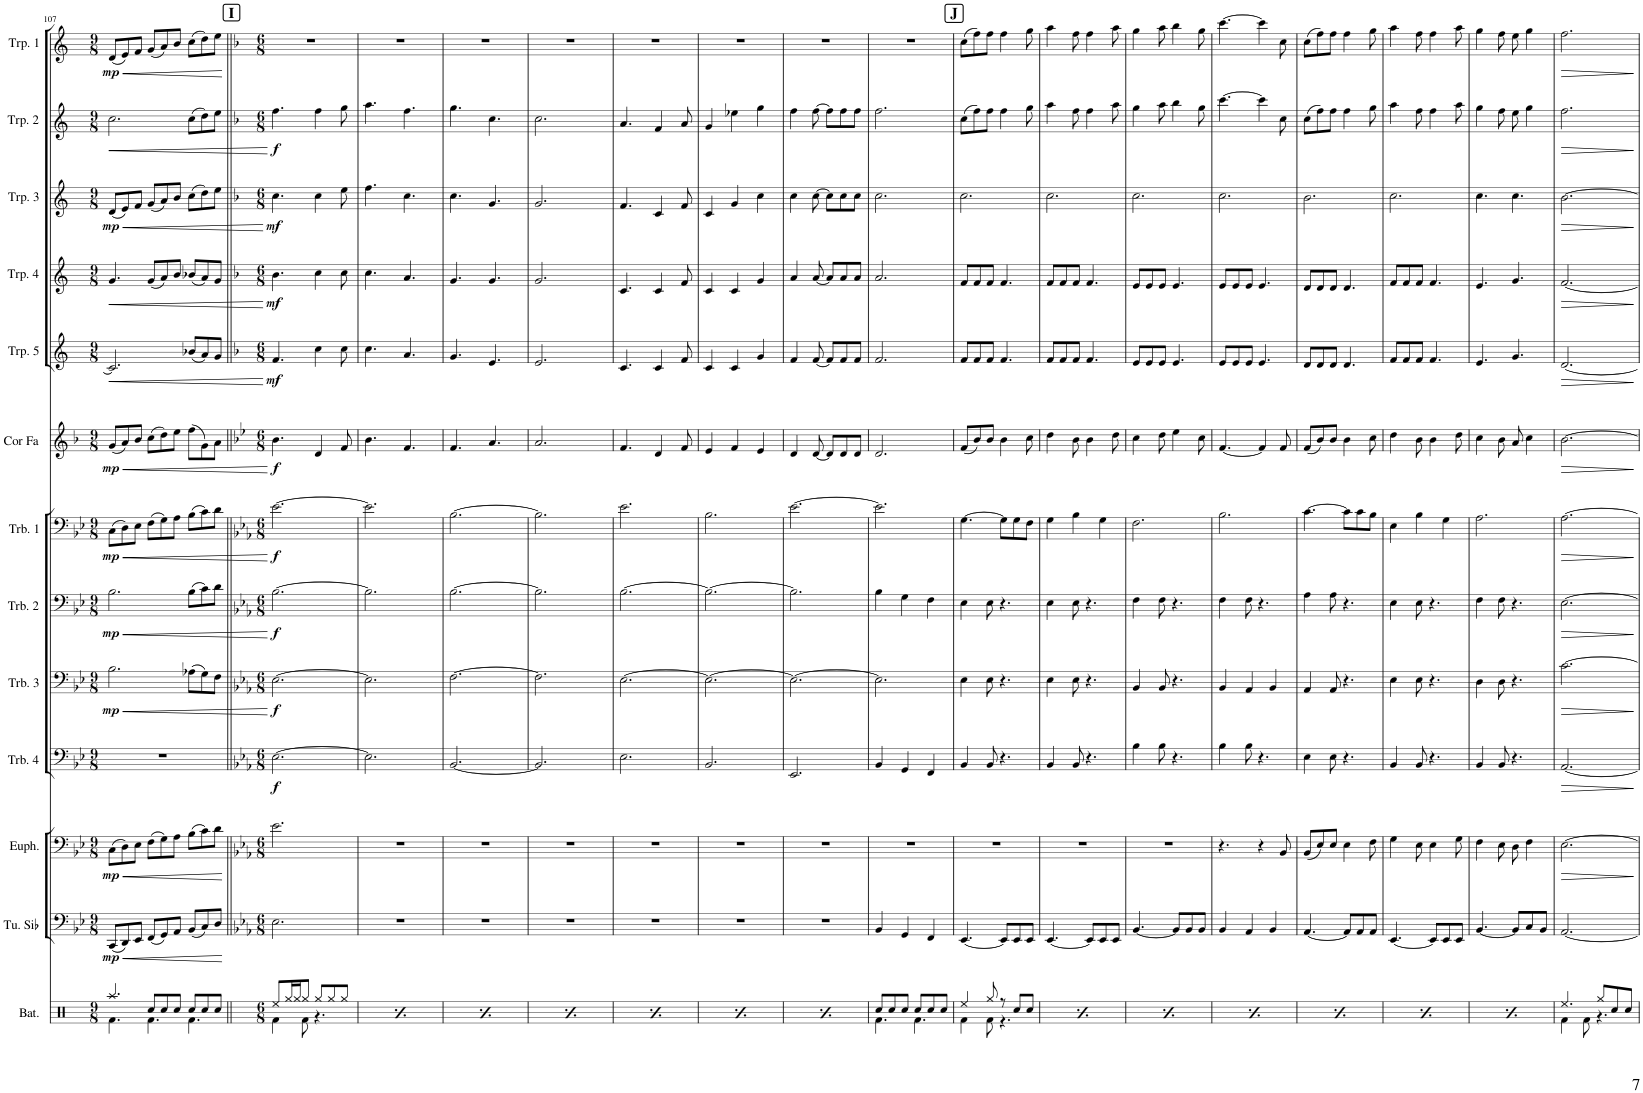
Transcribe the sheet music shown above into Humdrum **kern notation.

**kern	**kern	**dynam	**kern	**dynam	**kern	**dynam	**kern	**dynam	**kern	**dynam	**kern	**dynam	**kern	**dynam	**kern	**dynam	**kern	**dynam	**kern	**dynam	**kern	**dynam	**kern	**dynam
*part13	*part12	*part12	*part11	*part11	*part10	*part10	*part9	*part9	*part8	*part8	*part7	*part7	*part6	*part6	*part5	*part5	*part4	*part4	*part3	*part3	*part2	*part2	*part1	*part1
*staff13	*staff12	*staff12	*staff11	*staff11	*staff10	*staff10	*staff9	*staff9	*staff8	*staff8	*staff7	*staff7	*staff6	*staff6	*staff5	*staff5	*staff4	*staff4	*staff3	*staff3	*staff2	*staff2	*staff1	*staff1
*I"Batterie	*I"Tuba en Sib	*	*I"Euphonium	*	*I"Trombone 4	*	*I"Trombone 3	*	*I"Trombone 2	*	*I"Trombone 1	*	*I"Cor en Fa	*	*I"Trompette 5	*	*I"Trompette 4	*	*I"Trompette 3	*	*I"Trompette 2	*	*I"Trompette 1	*
*I'Bat.	*I'Tu. Sib	*	*I'Euph.	*	*I'Trb. 4	*	*I'Trb. 3	*	*I'Trb. 2	*	*I'Trb. 1	*	*I'Cor Fa	*	*I'Trp. 5	*	*I'Trp. 4	*	*I'Trp. 3	*	*I'Trp. 2	*	*I'Trp. 1	*
!!LO:PB:g=z
*clefX	*clefF4	*	*clefF4	*	*clefF4	*	*clefF4	*	*clefF4	*	*clefF4	*	*clefG2	*	*clefG2	*	*clefG2	*	*clefG2	*	*clefG2	*	*clefG2	*
*	*	*	*	*	*	*	*	*	*	*	*	*	*Trd4c7	*	*Trd1c2	*	*Trd1c2	*	*Trd1c2	*	*Trd1c2	*	*Trd1c2	*
*k[]	*k[b-e-]	*	*k[b-e-]	*	*k[b-e-]	*	*k[b-e-]	*	*k[b-e-]	*	*k[b-e-]	*	*k[b-]	*	*k[]	*	*k[]	*	*k[]	*	*k[]	*	*k[]	*
*M9/8	*M9/8	*	*M9/8	*	*M9/8	*	*M9/8	*	*M9/8	*	*M9/8	*	*M9/8	*	*M9/8	*	*M9/8	*	*M9/8	*	*M9/8	*	*M9/8	*
=107	=107	=107	=107	=107	=107	=107	=107	=107	=107	=107	=107	=107	=107	=107	=107	=107	=107	=107	=107	=107	=107	=107	=107	=107
*^	*	*	*	*	*	*	*	*	*	*	*	*	*	*	*	*	*	*	*	*	*	*	*	*
!	!	!	!LO:HP:b	!	!LO:HP:b	!	!	!	!LO:HP:b	!	!LO:HP:b	!	!LO:HP:b	!	!LO:HP:b	!	!LO:HP:b	!	!LO:HP:b	!	!LO:HP:b	!	!LO:HP:b	!	!LO:HP:b
!	!	!	!LO:DY:n=1:b	!	!LO:DY:n=1:b	!	!	!	!LO:DY:n=1:b	!	!LO:DY:n=1:b	!	!LO:DY:n=1:b	!	!LO:DY:n=1:b	!	!	!	!	!	!LO:DY:n=1:b	!	!	!	!LO:DY:n=1:b
4.Raa/	4.Rf\	(8CC/L	< mp	(8C\L	< mp	8%9r	.	2.B-\	< mp	2.B-\	< mp	(8C\L	< mp	(8g/L	< mp	2.c/]	<	4.g/	<	(8d/L	< mp	2.cc\	<	(8d/L	< mp
.	.	8DD/)	.	8D\)	.	.	.	.	.	.	.	8D\)	.	8a/)	.	.	.	.	.	8e/)	.	.	.	8e/)	.
.	.	8EE-/J	.	8E-\J	.	.	.	.	.	.	.	8E-\J	.	8b-/J	.	.	.	.	.	8f/J	.	.	.	8f/J	.
8Rcc/L	4.Rf\	(8FF/L	.	(8F\L	.	.	.	.	.	.	.	(8F\L	.	(8cc\L	.	.	.	(8g/L	.	(8g/L	.	.	.	(8g/L	.
8Rcc/	.	8GG/)	.	8G\)	.	.	.	.	.	.	.	8G\)	.	8dd\)	.	.	.	8a/)	.	8a/)	.	.	.	8a/)	.
8Rcc/J	.	8AA/J	.	8A\J	.	.	.	.	.	.	.	8A\J	.	8ee\J	.	.	.	8b/J	.	8b/J	.	.	.	8b/J	.
8Rcc/L	4.Rf\	(8BB-/L	.	(8B-\L	.	.	.	(8A-X\L	.	(8B-\L	.	(8B-\L	.	(8ff\L	.	(8b-X/L	.	(8b-X/L	.	(8cc\L	.	(8cc\L	.	(8cc\L	.
8Rcc/	.	8C/)	.	8c\)	.	.	.	8G\)	.	8c\)	.	8c\)	.	8g\)	.	8a/)	.	8a/)	.	8dd\)	.	8dd\)	.	8dd\)	.
8Rcc/J	.	8D/J	.	8d\J	.	.	.	8F\J	.	8d\J	.	8d\J	.	8a\J	.	8g/J	.	8g/J	.	8ee\J	.	8ee\J	.	8ee\J	.
*v	*v	*	*	*	*	*	*	*	*	*	*	*	*	*	*	*	*	*	*	*	*	*	*	*	*
.	.	[	.	[	.	.	.	[	.	[	.	[	.	[	.	[	.	[	.	[	.	[	.	[
!!LO:REH:place=s1:a:B:cj:fs=14:t=I
=108||	=108||	=108||	=108||	=108||	=108||	=108||	=108||	=108||	=108||	=108||	=108||	=108||	=108||	=108||	=108||	=108||	=108||	=108||	=108||	=108||	=108||	=108||	=108||	=108||
*	*k[b-e-a-]	*	*k[b-e-a-]	*	*k[b-e-a-]	*	*k[b-e-a-]	*	*k[b-e-a-]	*	*k[b-e-a-]	*	*k[b-e-]	*	*k[b-]	*	*k[b-]	*	*k[b-]	*	*k[b-]	*	*k[b-]	*
*M6/8	*M6/8	*	*M6/8	*	*M6/8	*	*M6/8	*	*M6/8	*	*M6/8	*	*M6/8	*	*M6/8	*	*M6/8	*	*M6/8	*	*M6/8	*	*M6/8	*
*^	*	*	*	*	*	*	*	*	*	*	*	*	*	*	*	*	*	*	*	*	*	*	*	*
!	!	!	!	!	!	!	!LO:DY:b	!	!LO:DY:b	!	!LO:DY:b	!	!LO:DY:b	!	!LO:DY:b	!	!LO:DY:b	!	!LO:DY:b	!	!LO:DY:b	!	!LO:DY:b	!	!
8Ree/L	4Rf\	2.E-\	.	2.e-\	.	[2.E-\	f	[2.E-\	f	[2.B-\	f	[2.e-\	f	4.b-\	f	4.f/	mf	4.b-\	mf	4.cc\	mf	4.ff\	f	2.r	.
16Rgg/L	.	.	.	.	.	.	.	.	.	.	.	.	.	.	.	.	.	.	.	.	.	.	.	.	.
16Rgg/J	.	.	.	.	.	.	.	.	.	.	.	.	.	.	.	.	.	.	.	.	.	.	.	.	.
8Rgg/J	8Rf\	.	.	.	.	.	.	.	.	.	.	.	.	.	.	.	.	.	.	.	.	.	.	.	.
8Rgg/L	4.r	.	.	.	.	.	.	.	.	.	.	.	.	4d/	.	4cc\	.	4cc\	.	4cc\	.	4ff\	.	.	.
8Rgg/	.	.	.	.	.	.	.	.	.	.	.	.	.	.	.	.	.	.	.	.	.	.	.	.	.
8Rgg/J	.	.	.	.	.	.	.	.	.	.	.	.	.	8f/	.	8cc\	.	8cc\	.	8ee\	.	8gg\	.	.	.
=109	=109	=109	=109	=109	=109	=109	=109	=109	=109	=109	=109	=109	=109	=109	=109	=109	=109	=109	=109	=109	=109	=109	=109	=109	=109
8Ree/L	4Rf\	2.r	.	2.r	.	2.E-\]	.	2.E-\]	.	2.B-\]	.	2.e-\]	.	4.b-\	.	4.cc\	.	4.cc\	.	4.ff\	.	4.aa\	.	2.r	.
16Rgg/L	.	.	.	.	.	.	.	.	.	.	.	.	.	.	.	.	.	.	.	.	.	.	.	.	.
16Rgg/J	.	.	.	.	.	.	.	.	.	.	.	.	.	.	.	.	.	.	.	.	.	.	.	.	.
8Rgg/J	8Rf\	.	.	.	.	.	.	.	.	.	.	.	.	.	.	.	.	.	.	.	.	.	.	.	.
8Rgg/L	4.r	.	.	.	.	.	.	.	.	.	.	.	.	4.f/	.	4.a/	.	4.a/	.	4.cc\	.	4.ff\	.	.	.
8Rgg/	.	.	.	.	.	.	.	.	.	.	.	.	.	.	.	.	.	.	.	.	.	.	.	.	.
8Rgg/J	.	.	.	.	.	.	.	.	.	.	.	.	.	.	.	.	.	.	.	.	.	.	.	.	.
=110	=110	=110	=110	=110	=110	=110	=110	=110	=110	=110	=110	=110	=110	=110	=110	=110	=110	=110	=110	=110	=110	=110	=110	=110	=110
8Ree/L	4Rf\	2.r	.	2.r	.	[2.BB-/	.	[2.F\	.	[2.B-\	.	[2.B-\	.	4.f/	.	4.g/	.	4.g/	.	4.cc\	.	4.gg\	.	2.r	.
16Rgg/L	.	.	.	.	.	.	.	.	.	.	.	.	.	.	.	.	.	.	.	.	.	.	.	.	.
16Rgg/J	.	.	.	.	.	.	.	.	.	.	.	.	.	.	.	.	.	.	.	.	.	.	.	.	.
8Rgg/J	8Rf\	.	.	.	.	.	.	.	.	.	.	.	.	.	.	.	.	.	.	.	.	.	.	.	.
8Rgg/L	4.r	.	.	.	.	.	.	.	.	.	.	.	.	4.a/	.	4.e/	.	4.g/	.	4.g/	.	4.cc\	.	.	.
8Rgg/	.	.	.	.	.	.	.	.	.	.	.	.	.	.	.	.	.	.	.	.	.	.	.	.	.
8Rgg/J	.	.	.	.	.	.	.	.	.	.	.	.	.	.	.	.	.	.	.	.	.	.	.	.	.
=111	=111	=111	=111	=111	=111	=111	=111	=111	=111	=111	=111	=111	=111	=111	=111	=111	=111	=111	=111	=111	=111	=111	=111	=111	=111
8Ree/L	4Rf\	2.r	.	2.r	.	2.BB-/]	.	2.F\]	.	2.B-\]	.	2.B-\]	.	2.a/	.	2.e/	.	2.g/	.	2.g/	.	2.cc\	.	2.r	.
16Rgg/L	.	.	.	.	.	.	.	.	.	.	.	.	.	.	.	.	.	.	.	.	.	.	.	.	.
16Rgg/J	.	.	.	.	.	.	.	.	.	.	.	.	.	.	.	.	.	.	.	.	.	.	.	.	.
8Rgg/J	8Rf\	.	.	.	.	.	.	.	.	.	.	.	.	.	.	.	.	.	.	.	.	.	.	.	.
8Rgg/L	4.r	.	.	.	.	.	.	.	.	.	.	.	.	.	.	.	.	.	.	.	.	.	.	.	.
8Rgg/	.	.	.	.	.	.	.	.	.	.	.	.	.	.	.	.	.	.	.	.	.	.	.	.	.
8Rgg/J	.	.	.	.	.	.	.	.	.	.	.	.	.	.	.	.	.	.	.	.	.	.	.	.	.
=112	=112	=112	=112	=112	=112	=112	=112	=112	=112	=112	=112	=112	=112	=112	=112	=112	=112	=112	=112	=112	=112	=112	=112	=112	=112
8Ree/L	4Rf\	2.r	.	2.r	.	2.E-\	.	[2.E-\	.	[2.B-\	.	2.e-\	.	4.f/	.	4.c/	.	4.c/	.	4.f/	.	4.a/	.	2.r	.
16Rgg/L	.	.	.	.	.	.	.	.	.	.	.	.	.	.	.	.	.	.	.	.	.	.	.	.	.
16Rgg/J	.	.	.	.	.	.	.	.	.	.	.	.	.	.	.	.	.	.	.	.	.	.	.	.	.
8Rgg/J	8Rf\	.	.	.	.	.	.	.	.	.	.	.	.	.	.	.	.	.	.	.	.	.	.	.	.
8Rgg/L	4.r	.	.	.	.	.	.	.	.	.	.	.	.	4d/	.	4c/	.	4c/	.	4c/	.	4f/	.	.	.
8Rgg/	.	.	.	.	.	.	.	.	.	.	.	.	.	.	.	.	.	.	.	.	.	.	.	.	.
8Rgg/J	.	.	.	.	.	.	.	.	.	.	.	.	.	8f/	.	8f/	.	8f/	.	8f/	.	8a/	.	.	.
=113	=113	=113	=113	=113	=113	=113	=113	=113	=113	=113	=113	=113	=113	=113	=113	=113	=113	=113	=113	=113	=113	=113	=113	=113	=113
8Ree/L	4Rf\	2.r	.	2.r	.	2.BB-/	.	2.E-\_	.	2.B-\_	.	2.B-\	.	4e-/	.	4c/	.	4c/	.	4c/	.	4g/	.	2.r	.
16Rgg/L	.	.	.	.	.	.	.	.	.	.	.	.	.	.	.	.	.	.	.	.	.	.	.	.	.
16Rgg/J	.	.	.	.	.	.	.	.	.	.	.	.	.	.	.	.	.	.	.	.	.	.	.	.	.
8Rgg/J	8Rf\	.	.	.	.	.	.	.	.	.	.	.	.	4f/	.	4c/	.	4c/	.	4g/	.	4ee-X\	.	.	.
8Rgg/L	4.r	.	.	.	.	.	.	.	.	.	.	.	.	.	.	.	.	.	.	.	.	.	.	.	.
8Rgg/	.	.	.	.	.	.	.	.	.	.	.	.	.	4e-/	.	4g/	.	4g/	.	4cc\	.	4gg\	.	.	.
8Rgg/J	.	.	.	.	.	.	.	.	.	.	.	.	.	.	.	.	.	.	.	.	.	.	.	.	.
=114	=114	=114	=114	=114	=114	=114	=114	=114	=114	=114	=114	=114	=114	=114	=114	=114	=114	=114	=114	=114	=114	=114	=114	=114	=114
8Ree/L	4Rf\	2.r	.	2.r	.	2.EE-/	.	2.E-\_	.	2.B-\]	.	[2.e-\	.	4d/	.	4f/	.	4a/	.	4cc\	.	4ff\	.	2.r	.
16Rgg/L	.	.	.	.	.	.	.	.	.	.	.	.	.	.	.	.	.	.	.	.	.	.	.	.	.
16Rgg/J	.	.	.	.	.	.	.	.	.	.	.	.	.	.	.	.	.	.	.	.	.	.	.	.	.
8Rgg/J	8Rf\	.	.	.	.	.	.	.	.	.	.	.	.	[8d/	.	[8f/	.	[8a/	.	[8cc\	.	[8ff\	.	.	.
8Rgg/L	4.r	.	.	.	.	.	.	.	.	.	.	.	.	8d/L]	.	8f/L]	.	8a/L]	.	8cc\L]	.	8ff\L]	.	.	.
8Rgg/	.	.	.	.	.	.	.	.	.	.	.	.	.	8d/	.	8f/	.	8a/	.	8cc\	.	8ff\	.	.	.
8Rgg/J	.	.	.	.	.	.	.	.	.	.	.	.	.	8d/J	.	8f/J	.	8a/J	.	8cc\J	.	8ff\J	.	.	.
=115	=115	=115	=115	=115	=115	=115	=115	=115	=115	=115	=115	=115	=115	=115	=115	=115	=115	=115	=115	=115	=115	=115	=115	=115	=115
8Rcc/L	4.Rf\	4BB-/	.	2.r	.	4BB-/	.	2.E-\]	.	4B-\	.	2.e-\]	.	2.d/	.	2.f/	.	2.a/	.	2.cc\	.	2.ff\	.	2.r	.
8Rcc/	.	.	.	.	.	.	.	.	.	.	.	.	.	.	.	.	.	.	.	.	.	.	.	.	.
8Rcc/J	.	4GG/	.	.	.	4GG/	.	.	.	4G\	.	.	.	.	.	.	.	.	.	.	.	.	.	.	.
8Rcc/L	4.Rf\	.	.	.	.	.	.	.	.	.	.	.	.	.	.	.	.	.	.	.	.	.	.	.	.
8Rcc/	.	4FF/	.	.	.	4FF/	.	.	.	4F\	.	.	.	.	.	.	.	.	.	.	.	.	.	.	.
8Rcc/J	.	.	.	.	.	.	.	.	.	.	.	.	.	.	.	.	.	.	.	.	.	.	.	.	.
!!LO:REH:place=s1:a:B:cj:fs=14:t=J
=116	=116	=116	=116	=116	=116	=116	=116	=116	=116	=116	=116	=116	=116	=116	=116	=116	=116	=116	=116	=116	=116	=116	=116	=116	=116
4Ree/	4Rf\	[4.EE-/	.	2.r	.	4BB-/	.	4E-\	.	4E-\	.	[4.G\	.	(8f/L	.	8f/L	.	8f/L	.	2.cc\	.	(8cc\L	.	(8cc\L	.
.	.	.	.	.	.	.	.	.	.	.	.	.	.	8b-/)	.	8f/	.	8f/	.	.	.	8ff\)	.	8ff\)	.
8Rgg/	8Rf\	.	.	.	.	8BB-/	.	8E-\	.	8E-\	.	.	.	8b-/J	.	8f/J	.	8f/J	.	.	.	8ff\J	.	8ff\J	.
8r	4.r	8EE-/L]	.	.	.	4.r	.	4.r	.	4.r	.	8G\L]	.	4b-\	.	4.f/	.	4.f/	.	.	.	4ff\	.	4ff\	.
8Rcc/L	.	8EE-/	.	.	.	.	.	.	.	.	.	8G\	.	.	.	.	.	.	.	.	.	.	.	.	.
8Rcc/J	.	8EE-/J	.	.	.	.	.	.	.	.	.	8F\J	.	8cc\	.	.	.	.	.	.	.	8gg\	.	8gg\	.
=117	=117	=117	=117	=117	=117	=117	=117	=117	=117	=117	=117	=117	=117	=117	=117	=117	=117	=117	=117	=117	=117	=117	=117	=117	=117
4Ree/	4Rf\	[4.EE-/	.	2.r	.	4BB-/	.	4E-\	.	4E-\	.	4G\	.	4dd\	.	8f/L	.	8f/L	.	2.cc\	.	4aa\	.	4aa\	.
.	.	.	.	.	.	.	.	.	.	.	.	.	.	.	.	8f/	.	8f/	.	.	.	.	.	.	.
8Rgg/	8Rf\	.	.	.	.	8BB-/	.	8E-\	.	8E-\	.	4B-\	.	8b-\	.	8f/J	.	8f/J	.	.	.	8ff\	.	8ff\	.
8r	4.r	8EE-/L]	.	.	.	4.r	.	4.r	.	4.r	.	.	.	4b-\	.	4.f/	.	4.f/	.	.	.	4ff\	.	4ff\	.
8Rcc/L	.	8EE-/	.	.	.	.	.	.	.	.	.	4G\	.	.	.	.	.	.	.	.	.	.	.	.	.
8Rcc/J	.	8EE-/J	.	.	.	.	.	.	.	.	.	.	.	8dd\	.	.	.	.	.	.	.	8aa\	.	8aa\	.
=118	=118	=118	=118	=118	=118	=118	=118	=118	=118	=118	=118	=118	=118	=118	=118	=118	=118	=118	=118	=118	=118	=118	=118	=118	=118
4Ree/	4Rf\	[4.BB-/	.	2.r	.	4B-\	.	4BB-/	.	4F\	.	2.F\	.	4cc\	.	8e/L	.	8e/L	.	2.cc\	.	4gg\	.	4gg\	.
.	.	.	.	.	.	.	.	.	.	.	.	.	.	.	.	8e/	.	8e/	.	.	.	.	.	.	.
8Rgg/	8Rf\	.	.	.	.	8B-\	.	8BB-/	.	8F\	.	.	.	8dd\	.	8e/J	.	8e/J	.	.	.	8aa\	.	8aa\	.
8r	4.r	8BB-/L]	.	.	.	4.r	.	4.r	.	4.r	.	.	.	4ee-\	.	4.e/	.	4.e/	.	.	.	4bb-\	.	4bb-\	.
8Rcc/L	.	8BB-/	.	.	.	.	.	.	.	.	.	.	.	.	.	.	.	.	.	.	.	.	.	.	.
8Rcc/J	.	8BB-/J	.	.	.	.	.	.	.	.	.	.	.	8cc\	.	.	.	.	.	.	.	8gg\	.	8gg\	.
=119	=119	=119	=119	=119	=119	=119	=119	=119	=119	=119	=119	=119	=119	=119	=119	=119	=119	=119	=119	=119	=119	=119	=119	=119	=119
4Ree/	4Rf\	4BB-/	.	4.r	.	4B-\	.	4BB-/	.	4F\	.	2.B-\	.	[4.f/	.	8e/L	.	8e/L	.	2.cc\	.	[4.ccc\	.	[4.ccc\	.
.	.	.	.	.	.	.	.	.	.	.	.	.	.	.	.	8e/	.	8e/	.	.	.	.	.	.	.
8Rgg/	8Rf\	4AA-/	.	.	.	8B-\	.	4AA-/	.	8F\	.	.	.	.	.	8e/J	.	8e/J	.	.	.	.	.	.	.
8r	4.r	.	.	4r	.	4.r	.	.	.	4.r	.	.	.	4f/]	.	4.e/	.	4.e/	.	.	.	4ccc\]	.	4ccc\]	.
8Rcc/L	.	4BB-/	.	.	.	.	.	4BB-/	.	.	.	.	.	.	.	.	.	.	.	.	.	.	.	.	.
8Rcc/J	.	.	.	8BB-/	.	.	.	.	.	.	.	.	.	8f/	.	.	.	.	.	.	.	8cc\	.	8cc\	.
=120	=120	=120	=120	=120	=120	=120	=120	=120	=120	=120	=120	=120	=120	=120	=120	=120	=120	=120	=120	=120	=120	=120	=120	=120	=120
4Ree/	4Rf\	[4.AA-/	.	(8BB-/L	.	4E-\	.	4AA-/	.	4A-\	.	[4.c\	.	(8f/L	.	8d/L	.	8d/L	.	2.b-\	.	(8cc\L	.	(8cc\L	.
.	.	.	.	8E-/)	.	.	.	.	.	.	.	.	.	8b-/)	.	8d/	.	8d/	.	.	.	8ff\)	.	8ff\)	.
8Rgg/	8Rf\	.	.	8E-/J	.	8E-\	.	8AA-/	.	8A-\	.	.	.	8b-/J	.	8d/J	.	8d/J	.	.	.	8ff\J	.	8ff\J	.
8r	4.r	8AA-/L]	.	4E-\	.	4.r	.	4.r	.	4.r	.	8c\L]	.	4b-\	.	4.d/	.	4.d/	.	.	.	4ff\	.	4ff\	.
8Rcc/L	.	8AA-/	.	.	.	.	.	.	.	.	.	8c\	.	.	.	.	.	.	.	.	.	.	.	.	.
8Rcc/J	.	8AA-/J	.	8F\	.	.	.	.	.	.	.	8B-\J	.	8cc\	.	.	.	.	.	.	.	8gg\	.	8gg\	.
=121	=121	=121	=121	=121	=121	=121	=121	=121	=121	=121	=121	=121	=121	=121	=121	=121	=121	=121	=121	=121	=121	=121	=121	=121	=121
4Ree/	4Rf\	[4.EE-/	.	4G\	.	4BB-/	.	4E-\	.	4E-\	.	4E-\	.	4dd\	.	8f/L	.	8f/L	.	2.cc\	.	4aa\	.	4aa\	.
.	.	.	.	.	.	.	.	.	.	.	.	.	.	.	.	8f/	.	8f/	.	.	.	.	.	.	.
8Rgg/	8Rf\	.	.	8E-\	.	8BB-/	.	8E-\	.	8E-\	.	4B-\	.	8b-\	.	8f/J	.	8f/J	.	.	.	8ff\	.	8ff\	.
8r	4.r	8EE-/L]	.	4E-\	.	4.r	.	4.r	.	4.r	.	.	.	4b-\	.	4.f/	.	4.f/	.	.	.	4ff\	.	4ff\	.
8Rcc/L	.	8EE-/	.	.	.	.	.	.	.	.	.	4G\	.	.	.	.	.	.	.	.	.	.	.	.	.
8Rcc/J	.	8EE-/J	.	8G\	.	.	.	.	.	.	.	.	.	8dd\	.	.	.	.	.	.	.	8aa\	.	8aa\	.
=122	=122	=122	=122	=122	=122	=122	=122	=122	=122	=122	=122	=122	=122	=122	=122	=122	=122	=122	=122	=122	=122	=122	=122	=122	=122
4Ree/	4Rf\	[4.BB-/	.	4F\	.	4BB-/	.	4D\	.	4F\	.	2.A-\	.	4cc\	.	4.e/	.	4.e/	.	4.cc\	.	4gg\	.	4gg\	.
8Rgg/	8Rf\	.	.	8E-\	.	8BB-/	.	8D\	.	8F\	.	.	.	8b-\	.	.	.	.	.	.	.	8ff\	.	8ff\	.
8r	4.r	8BB-/L]	.	8D\	.	4.r	.	4.r	.	4.r	.	.	.	8a/	.	4.g/	.	4.g/	.	4.cc\	.	8ee\	.	8ee\	.
8Rcc/L	.	8C/	.	4F\	.	.	.	.	.	.	.	.	.	4cc\	.	.	.	.	.	.	.	4gg\	.	4gg\	.
8Rcc/J	.	8BB-/J	.	.	.	.	.	.	.	.	.	.	.	.	.	.	.	.	.	.	.	.	.	.	.
=123	=123	=123	=123	=123	=123	=123	=123	=123	=123	=123	=123	=123	=123	=123	=123	=123	=123	=123	=123	=123	=123	=123	=123	=123	=123
!	!	!	!	!	!LO:HP:b	!	!LO:HP:b	!	!LO:HP:b	!	!LO:HP:b	!	!LO:HP:b	!	!LO:HP:b	!	!LO:HP:b	!	!LO:HP:b	!	!LO:HP:b	!	!LO:HP:b	!	!LO:HP:b
4.Ree/	4Rf\	[2.AA-/	.	[2.E-\	>	[2.AA-/	>	[2.c\	>	[2.E-\	>	[2.A-\	>	[2.b-\	>	[2.d/	>	[2.f/	>	[2.b-\	>	2.ff\	>	2.ff\	>
.	8Rf\	.	.	.	.	.	.	.	.	.	.	.	.	.	.	.	.	.	.	.	.	.	.	.	.
8Rgg/L	4.r	.	.	.	.	.	.	.	.	.	.	.	.	.	.	.	.	.	.	.	.	.	.	.	.
8Rcc/	.	.	.	.	.	.	.	.	.	.	.	.	.	.	.	.	.	.	.	.	.	.	.	.	.
8Rcc/J	.	.	.	.	.	.	.	.	.	.	.	.	.	.	.	.	.	.	.	.	.	.	.	.	.
*v	*v	*	*	*	*	*	*	*	*	*	*	*	*	*	*	*	*	*	*	*	*	*	*	*	*
.	.	.	.	]	.	]	.	]	.	]	.	]	.	]	.	]	.	]	.	]	.	]	.	]
=	=	=	=	=	=	=	=	=	=	=	=	=	=	=	=	=	=	=	=	=	=	=	=	=
*-	*-	*-	*-	*-	*-	*-	*-	*-	*-	*-	*-	*-	*-	*-	*-	*-	*-	*-	*-	*-	*-	*-	*-	*-
